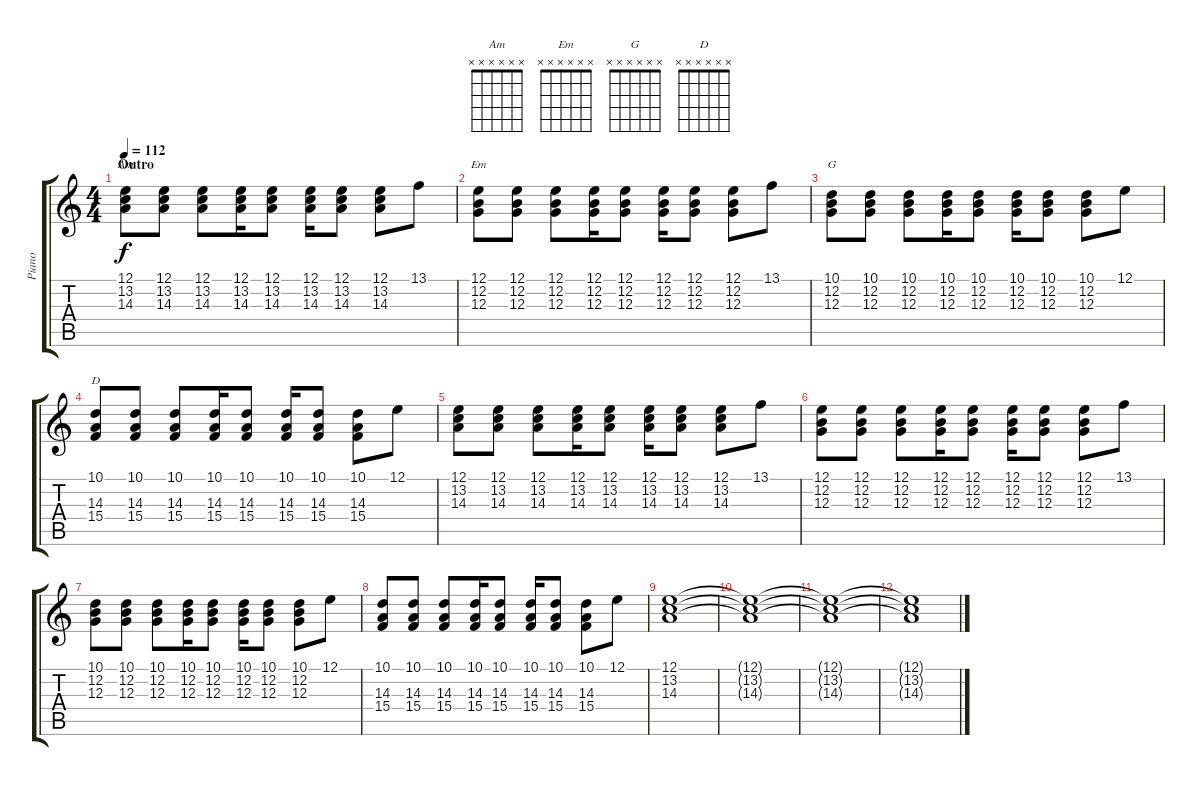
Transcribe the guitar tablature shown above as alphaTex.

\track ("Piano" "Piano") {instrument electricgrandpiano}
\staff {score tabs}
\tuning (E4 B3 G3 D3 A2 E2) {hide}
\chord ("Am" x x x x x x)
\chord ("Em" x x x x x x)
\chord ("G" x x x x x x)
\chord ("D" x x x x x x)
\ts (4 4)
\section ("" "Outro")
\tempo 112
\clef g2
\ks c
(12.1 13.2 14.3).8{ch "Am" dy f} (12.1 13.2 14.3).8 (12.1 13.2 14.3).8 (12.1 13.2 14.3).16 (12.1 13.2 14.3).8 (12.1 13.2 14.3).16 (12.1 13.2 14.3).8 (12.1 13.2 14.3).8 13.1.8 |
(12.1 12.2 12.3).8{ch "Em"} (12.1 12.2 12.3).8 (12.1 12.2 12.3).8 (12.1 12.2 12.3).16 (12.1 12.2 12.3).8 (12.1 12.2 12.3).16 (12.1 12.2 12.3).8 (12.1 12.2 12.3).8 13.1.8 |
(10.1 12.2 12.3).8{ch "G"} (10.1 12.2 12.3).8 (10.1 12.2 12.3).8 (10.1 12.2 12.3).16 (10.1 12.2 12.3).8 (10.1 12.2 12.3).16 (10.1 12.2 12.3).8 (10.1 12.2 12.3).8 12.1.8 |
(10.1 14.3 15.4).8{ch "D"} (10.1 14.3 15.4).8 (10.1 14.3 15.4).8 (10.1 14.3 15.4).16 (10.1 14.3 15.4).8 (10.1 14.3 15.4).16 (10.1 14.3 15.4).8 (10.1 14.3 15.4).8 12.1.8 |
(12.1 13.2 14.3).8 (12.1 13.2 14.3).8 (12.1 13.2 14.3).8 (12.1 13.2 14.3).16 (12.1 13.2 14.3).8 (12.1 13.2 14.3).16 (12.1 13.2 14.3).8 (12.1 13.2 14.3).8 13.1.8 |
(12.1 12.2 12.3).8 (12.1 12.2 12.3).8 (12.1 12.2 12.3).8 (12.1 12.2 12.3).16 (12.1 12.2 12.3).8 (12.1 12.2 12.3).16 (12.1 12.2 12.3).8 (12.1 12.2 12.3).8 13.1.8 |
(10.1 12.2 12.3).8 (10.1 12.2 12.3).8 (10.1 12.2 12.3).8 (10.1 12.2 12.3).16 (10.1 12.2 12.3).8 (10.1 12.2 12.3).16 (10.1 12.2 12.3).8 (10.1 12.2 12.3).8 12.1.8 |
(10.1 14.3 15.4).8 (10.1 14.3 15.4).8 (10.1 14.3 15.4).8 (10.1 14.3 15.4).16 (10.1 14.3 15.4).8 (10.1 14.3 15.4).16 (10.1 14.3 15.4).8 (10.1 14.3 15.4).8 12.1.8 |
(12.1 13.2 14.3).1 |
(12.1{t} 13.2{t} 14.3{t}).1 |
(12.1{t} 13.2{t} 14.3{t}).1 |
(12.1{t} 13.2{t} 14.3{t}).1
